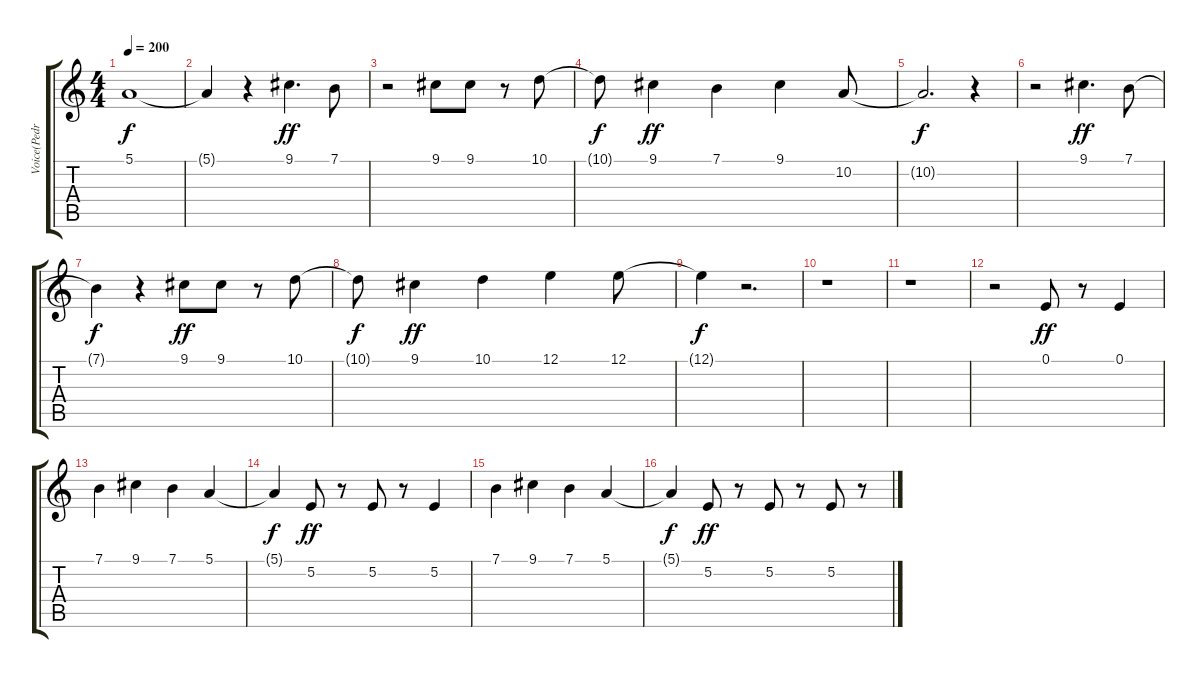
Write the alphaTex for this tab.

\track ("Voice(Pedro)" "Voice(Pedr") {instrument oboe}
\staff {score tabs}
\tuning (E4 B3 G3 D3 A2 E2) {hide}
\ts (4 4)
\tempo 200
\clef g2
\ks c
5.1{t}.1{dy f} |
5.1{t}.4 r.4 9.1.4{d dy ff} 7.1.8 |
r.2 9.1.8 9.1.8 r.8 10.1.8 |
10.1{t}.8{dy f} 9.1.4{dy ff} 7.1.4 9.1.4 10.2.8 |
10.2{t}.2{d dy f} r.4 |
r.2 9.1.4{d dy ff} 7.1.8 |
7.1{t}.4{dy f} r.4 9.1.8{dy ff} 9.1.8 r.8 10.1.8 |
10.1{t}.8{dy f} 9.1.4{dy ff} 10.1.4 12.1.4 12.1.8 |
12.1{t}.4{dy f} r.2{d} |
r.1 |
r.1 |
r.2 0.1.8{dy ff} r.8 0.1.4 |
7.1.4 9.1.4 7.1.4 5.1.4 |
5.1{t}.4{dy f} 5.2.8{dy ff} r.8 5.2.8 r.8 5.2.4 |
7.1.4 9.1.4 7.1.4 5.1.4 |
5.1{t}.4{dy f} 5.2.8{dy ff} r.8 5.2.8 r.8 5.2.8 r.8
